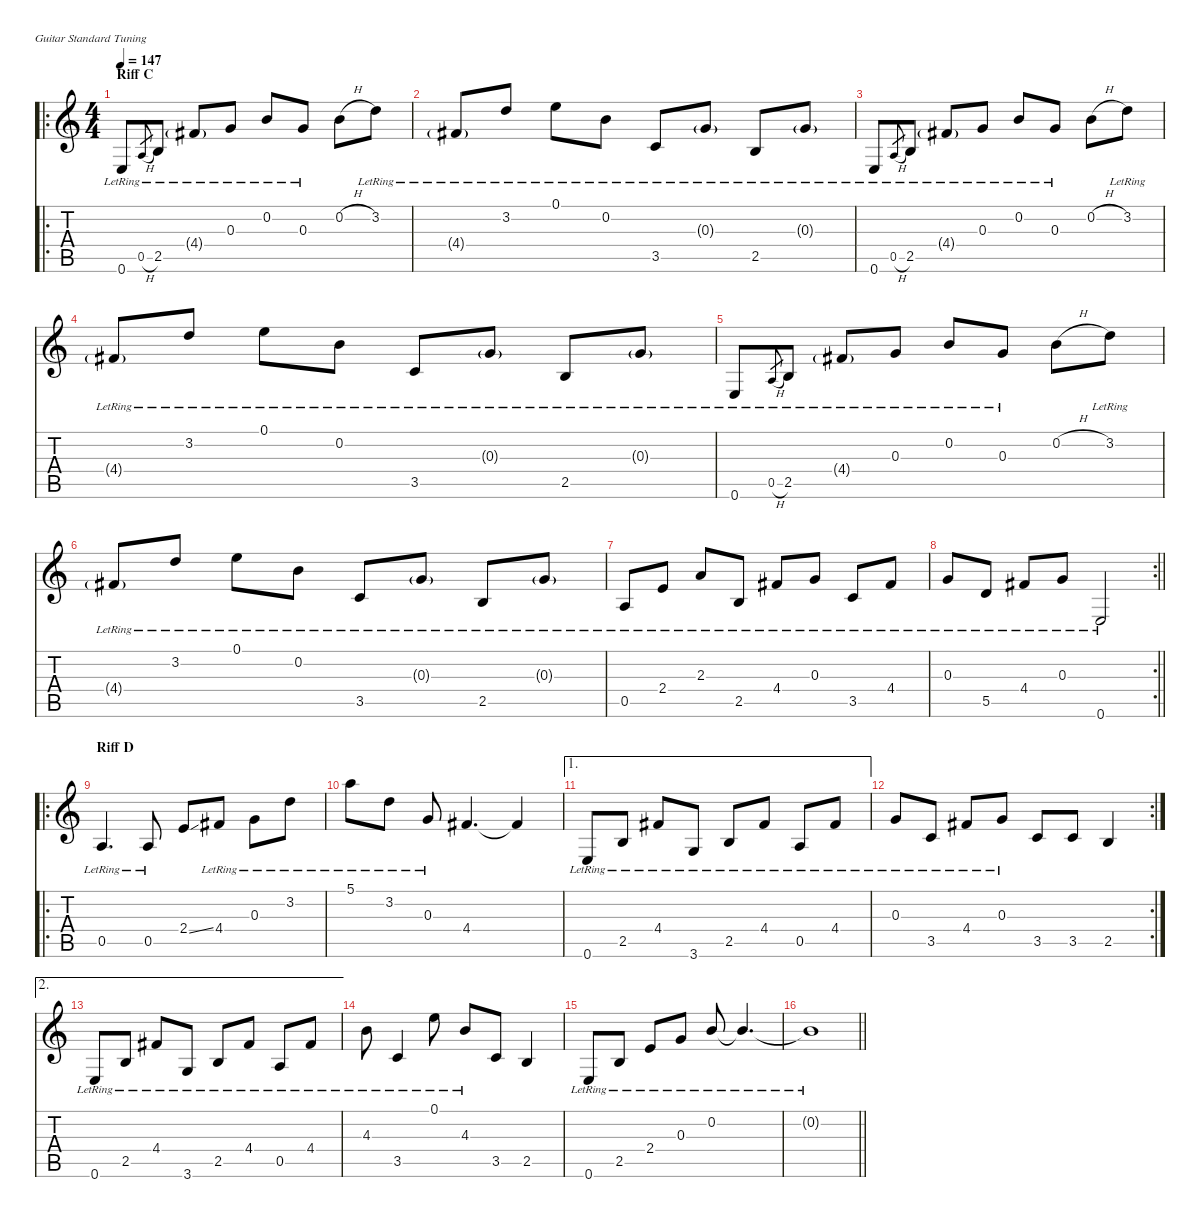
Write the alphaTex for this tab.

\defaultSystemsLayout 4
\hideDynamics
\bracketExtendMode nobrackets
\singleTrackTrackNamePolicy hidden
\multiTrackTrackNamePolicy hidden
\firstSystemTrackNameMode fullname
\otherSystemsTrackNameOrientation horizontal
\track ("Track 1" "s.guit.") {mute instrument acousticguitarsteel}
\staff {score tabs}
\tuning (E4 B3 G3 D3 A2 E2)
\ro
\ts (4 4)
\section ("" "Riff C")
\tempo 147
\clef g2
\ks c
0.6{lr}.8{dy ff beam Up} 0.5{h lr}.8{gr dy mf beam Up} 2.5{lr}.8{dy f beam Up} 4.4{g lr acc #}.8{dy mf beam Up} 0.3{lr}.8{dy f beam Up} 0.2{lr}.8{beam Up} 0.3{lr}.8{dy mf beam Up} 0.2{h}.8{dy f beam Down} 3.2{lr}.8{beam Down} |
4.4{g lr acc #}.8{dy mf beam Up} 3.2{lr}.8{dy f beam Up} 0.1{lr}.8{beam Down} 0.2{lr}.8{beam Down} 3.5{lr}.8{beam Up} 0.3{g lr}.8{beam Up} 2.5{lr}.8{beam Up} 0.3{g lr}.8{beam Up} |
0.6{lr}.8{dy ff beam Up} 0.5{h lr}.8{gr dy mf beam Up} 2.5{lr}.8{dy f beam Up} 4.4{g lr acc #}.8{dy mf beam Up} 0.3{lr}.8{dy f beam Up} 0.2{lr}.8{beam Up} 0.3{lr}.8{dy mf beam Up} 0.2{h}.8{dy f beam Down} 3.2{lr}.8{beam Down} |
4.4{g lr acc #}.8{dy mf beam Up} 3.2{lr}.8{dy f beam Up} 0.1{lr}.8{beam Down} 0.2{lr}.8{beam Down} 3.5{lr}.8{beam Up} 0.3{g lr}.8{beam Up} 2.5{lr}.8{beam Up} 0.3{g lr}.8{beam Up} |
0.6{lr}.8{dy ff beam Up} 0.5{h lr}.8{gr dy mf beam Up} 2.5{lr}.8{dy f beam Up} 4.4{g lr acc #}.8{dy mf beam Up} 0.3{lr}.8{dy f beam Up} 0.2{lr}.8{beam Up} 0.3{lr}.8{dy mf beam Up} 0.2{h}.8{dy f beam Down} 3.2{lr}.8{beam Down} |
4.4{g lr acc #}.8{dy mf beam Up} 3.2{lr}.8{dy f beam Up} 0.1{lr}.8{beam Down} 0.2{lr}.8{beam Down} 3.5{lr}.8{beam Up} 0.3{g lr}.8{beam Up} 2.5{lr}.8{beam Up} 0.3{g lr}.8{beam Up} |
0.5{lr}.8{beam Up} 2.4{lr}.8{beam Up} 2.3{lr}.8{beam Up} 2.5{lr}.8{beam Up} 4.4{lr acc #}.8{beam Up} 0.3{lr}.8{beam Up} 3.5{lr}.8{beam Up} 4.4{lr acc #}.8{beam Up} |
\rc 2
\barLineRight lightlight
0.3{lr}.8{beam Up} 5.5{lr}.8{beam Up} 4.4{lr acc #}.8{beam Up} 0.3{lr}.8{beam Up} 0.6{lr}.2{dy ff beam Up} |
\ro
\section ("" "Riff D")
0.5{lr}.4{d beam Up} 0.5{lr}.8{dy f beam Up} 2.4{ss}.8{beam Up} 4.4{lr acc #}.8{beam Up} 0.3{lr}.8{beam Down} 3.2{lr}.8{beam Down} |
5.1{lr}.8{beam Down} 3.2{lr}.8{beam Down} 0.3{lr}.8{beam Up} 4.4{acc #}.4{d beam Up} 4.4{t acc #}.4{beam Up} |
\ae 1
0.6{lr}.8{dy ff beam Up} 2.5{lr}.8{dy f beam Up} 4.4{lr acc #}.8{beam Up} 3.6{lr}.8{dy ff beam Up} 2.5{lr}.8{dy f beam Up} 4.4{lr acc #}.8{beam Up} 0.5{lr}.8{dy ff beam Up} 4.4{lr acc #}.8{dy f beam Up} |
\rc 2
0.3{lr}.8{beam Up} 3.5{lr}.8{dy ff beam Up} 4.4{lr acc #}.8{dy f beam Up} 0.3{lr}.8{beam Up} 3.5.8{beam Up} 3.5.8{beam Up} 2.5.4{beam Up} |
\ae 2
0.6{lr}.8{dy ff beam Up} 2.5{lr}.8{dy f beam Up} 4.4{lr acc #}.8{beam Up} 3.6{lr}.8{dy ff beam Up} 2.5{lr}.8{dy f beam Up} 4.4{lr acc #}.8{beam Up} 0.5{lr}.8{dy ff beam Up} 4.4{lr acc #}.8{dy f beam Up} |
4.3{lr}.8{beam Down} 3.5{lr}.4{beam Up} 0.1{lr}.8{beam Down} 4.3{lr}.8{beam Up} 3.5.8{beam Up} 2.5.4{beam Up} |
0.6{lr}.8{dy ff beam Up} 2.5{lr}.8{dy f beam Up} 2.4{lr}.8{beam Up} 0.3{lr}.8{beam Up} 0.2{lr}.8{dy mf beam Up} 0.2{lr t}.4{d dy f beam Up} |
\barLineRight lightlight
0.2{lr t}.1{beam Down}
